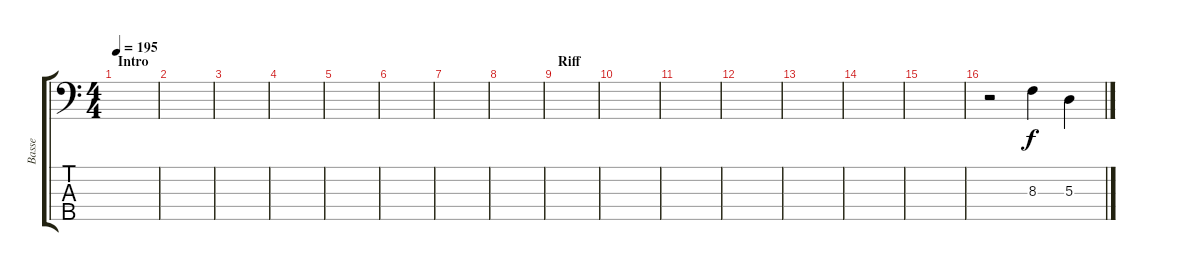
\track ("Basse" "Basse") {instrument electricbassfinger}
\staff {score tabs}
\tuning (G2 D2 A1 E1 B0) {hide}
\ts (4 4)
\section ("" "Intro")
\tempo 195
\clef f4
\ks c
|
|
|
|
|
|
|
|
\section ("" "Riff")
|
|
|
|
|
|
|
r.2 8.3.4 5.3.4
